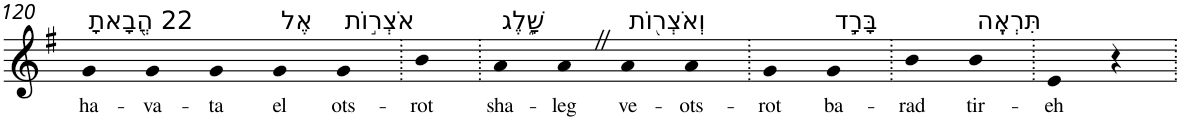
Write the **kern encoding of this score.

**kern	**text
*part1	*part1
*staff1	*staff1
*I"Piano	*
*I'Pno	*
!!LO:PB:g=z
*clefG2	*
*k[f#]	*
*G:	*
=120	=120
!LO:TX:a:t=22 הֲ֭בָאתָ	!
!	!LO:LY:b
4g	ha-
!	!LO:LY:b
4g	-va-
!	!LO:LY:b
4g	-ta
!LO:TX:a:t=אֶל	!
!	!LO:LY:b
4g	el
!LO:TX:a:t=אֹצְר֣וֹת	!
!	!LO:LY:b
4g	ots-
=121.	=121.
!	!LO:LY:b
4b	-rot
=122.	=122.
!LO:TX:a:t=שָׁ֑לֶג	!
!	!LO:LY:b
4a	sha-
!	!LO:LY:b
4aZ	-leg
!LO:TX:a:t=וְאֹצְר֖וֹת	!
!	!LO:LY:b
4a	ve-
!	!LO:LY:b
4a	-ots-
=123.	=123.
!	!LO:LY:b
4g	-rot
!LO:TX:a:t=בָּרָ֣ד	!
!	!LO:LY:b
4g	ba-
=124.	=124.
!	!LO:LY:b
4b	-rad
!LO:TX:a:t=תִּרְאֶֽה	!
!	!LO:LY:b
4b	tir-
=125.	=125.
!	!LO:LY:b
4e	-eh
4r	.
=.	=.
*-	*-
